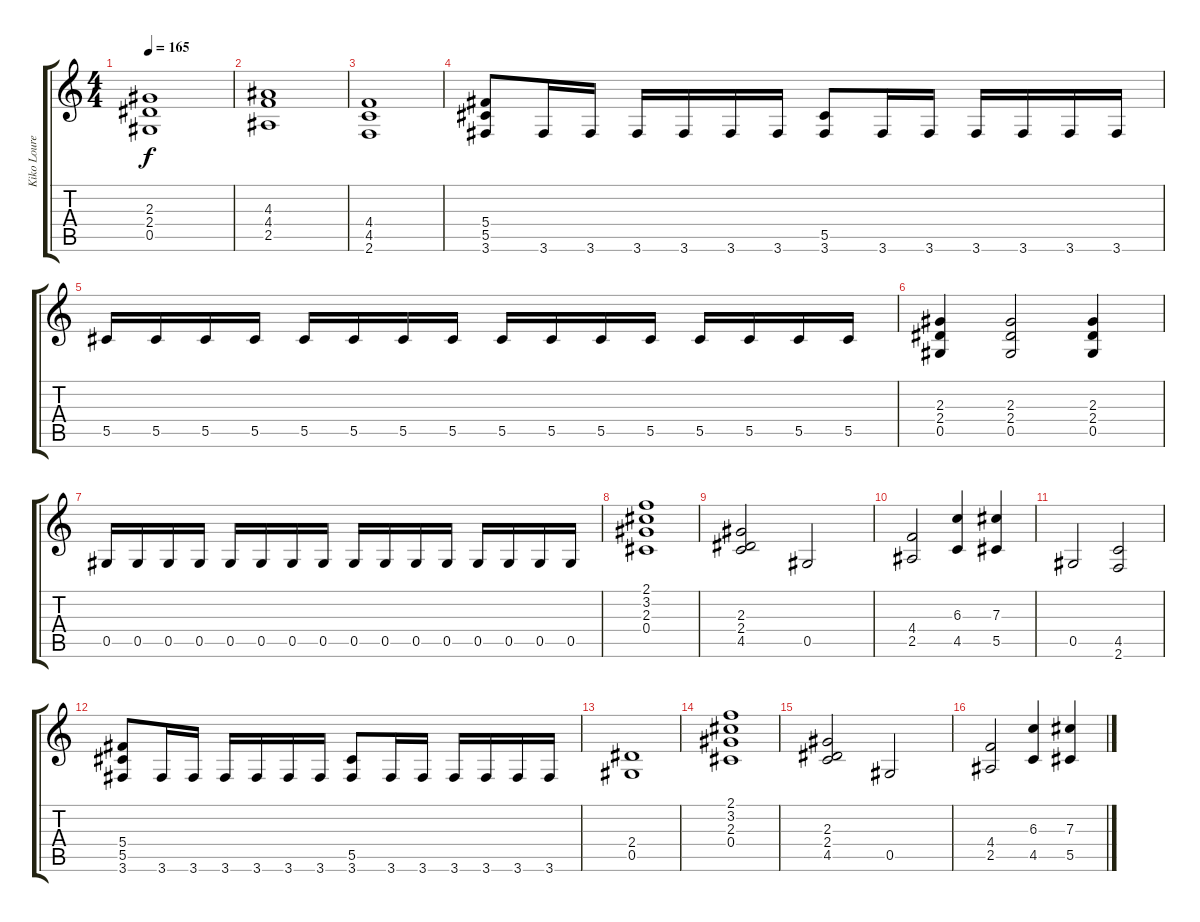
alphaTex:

\track ("Kiko Loureiro" "Kiko Loure") {instrument distortionguitar}
\staff {score tabs}
\tuning (Eb4 Bb3 Gb3 Db3 Ab2 Eb2) {hide}
\ts (4 4)
\tempo 165
\clef g2
\ks c
(2.3 2.4 0.5).1{dy f} |
(4.3 4.4 2.5).1 |
(4.4 4.5 2.6).1 |
(5.4 5.5 3.6).8 3.6.16 3.6.16 3.6.16 3.6.16 3.6.16 3.6.16 (5.5 3.6).8 3.6.16 3.6.16 3.6.16 3.6.16 3.6.16 3.6.16 |
5.5.16 5.5.16 5.5.16 5.5.16 5.5.16 5.5.16 5.5.16 5.5.16 5.5.16 5.5.16 5.5.16 5.5.16 5.5.16 5.5.16 5.5.16 5.5.16 |
(2.3 2.4 0.5).4 (2.3 2.4 0.5).2 (2.3 2.4 0.5).4 |
0.5.16 0.5.16 0.5.16 0.5.16 0.5.16 0.5.16 0.5.16 0.5.16 0.5.16 0.5.16 0.5.16 0.5.16 0.5.16 0.5.16 0.5.16 0.5.16 |
(2.1 3.2 2.3 0.4).1 |
(2.3 2.4 4.5).2 0.5.2 |
(4.4 2.5).2 (6.3 4.5).4 (7.3 5.5).4 |
0.5.2 (4.5 2.6).2 |
(5.4 5.5 3.6).8 3.6.16 3.6.16 3.6.16 3.6.16 3.6.16 3.6.16 (5.5 3.6).8 3.6.16 3.6.16 3.6.16 3.6.16 3.6.16 3.6.16 |
(2.4 0.5).1 |
(2.1 3.2 2.3 0.4).1 |
(2.3 2.4 4.5).2 0.5.2 |
(4.4 2.5).2 (6.3 4.5).4 (7.3 5.5).4
